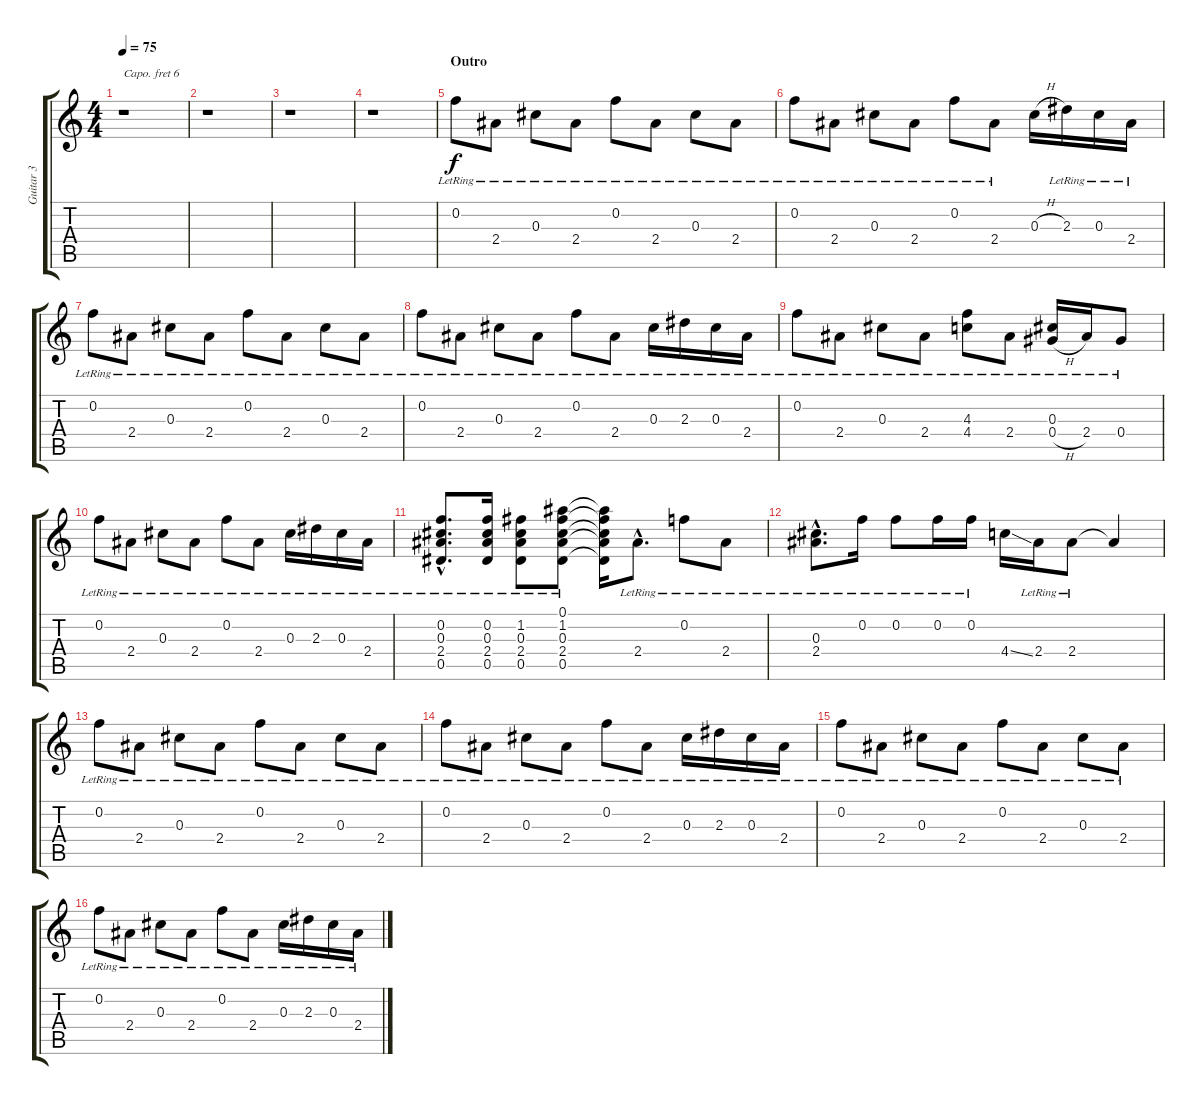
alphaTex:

\track ("Guitar 3" "Guitar 3") {instrument acousticguitarsteel}
\staff {score tabs}
\capo 6
\tuning (E4 B3 G3 D3 A2 E2) {hide}
\ts (4 4)
\tempo 75
\clef g2
\ks c
r.1{dy f} |
r.1 |
r.1 |
r.1 |
\section ("" "Outro")
0.2{lr}.8 2.4{lr}.8 0.3{lr}.8 2.4{lr}.8 0.2{lr}.8 2.4{lr}.8 0.3{lr}.8 2.4{lr}.8 |
0.2{lr}.8 2.4{lr}.8 0.3{lr}.8 2.4{lr}.8 0.2{lr}.8 2.4{lr}.8 0.3{h}.16 2.3{lr}.16 0.3{lr}.16 2.4{lr}.16 |
0.2{lr}.8 2.4{lr}.8 0.3{lr}.8 2.4{lr}.8 0.2{lr}.8 2.4{lr}.8 0.3{lr}.8 2.4{lr}.8 |
0.2{lr}.8 2.4{lr}.8 0.3{lr}.8 2.4{lr}.8 0.2{lr}.8 2.4{lr}.8 0.3{lr}.16 2.3{lr}.16 0.3{lr}.16 2.4{lr}.16 |
0.2{lr}.8 2.4{lr}.8 0.3{lr}.8 2.4{lr}.8 (4.3{lr} 4.4{lr}).8 2.4{lr}.8 (0.3{lr} 0.4{h}).16 2.4{lr}.16 0.4{lr}.8 |
0.2{lr}.8 2.4{lr}.8 0.3{lr}.8 2.4{lr}.8 0.2{lr}.8 2.4{lr}.8 0.3{lr}.16 2.3{lr}.16 0.3{lr}.16 2.4{lr}.16 |
(0.2{hac lr} 0.3{hac lr} 2.4{hac lr} 0.5{hac lr}).8{d} (0.2{lr} 0.3{lr} 2.4{lr} 0.5{lr}).16 (1.2{lr} 0.3{lr} 2.4{lr} 0.5{lr}).8 (0.1{lr} 1.2{lr} 0.3{lr} 2.4{lr} 0.5{lr}).8 (0.1{t} 1.2{t} 0.3{t} 2.4{t} 0.5{t}).16 2.4{hac lr}.8{d} 0.2{lr}.8 2.4{lr}.8 |
(0.3{hac lr} 2.4{hac lr}).8{d} 0.2{lr}.16 0.2{lr}.8 0.2{lr}.16 0.2{lr}.16 4.4{ss}.16 2.4{lr}.16 2.4{lr}.8 2.4{t}.4 |
0.2{lr}.8 2.4{lr}.8 0.3{lr}.8 2.4{lr}.8 0.2{lr}.8 2.4{lr}.8 0.3{lr}.8 2.4{lr}.8 |
0.2{lr}.8 2.4{lr}.8 0.3{lr}.8 2.4{lr}.8 0.2{lr}.8 2.4{lr}.8 0.3{lr}.16 2.3{lr}.16 0.3{lr}.16 2.4{lr}.16 |
0.2{lr}.8 2.4{lr}.8 0.3{lr}.8 2.4{lr}.8 0.2{lr}.8 2.4{lr}.8 0.3{lr}.8 2.4{lr}.8 |
0.2{lr}.8 2.4{lr}.8 0.3{lr}.8 2.4{lr}.8 0.2{lr}.8 2.4{lr}.8 0.3{lr}.16 2.3{lr}.16 0.3{lr}.16 2.4{lr}.16
